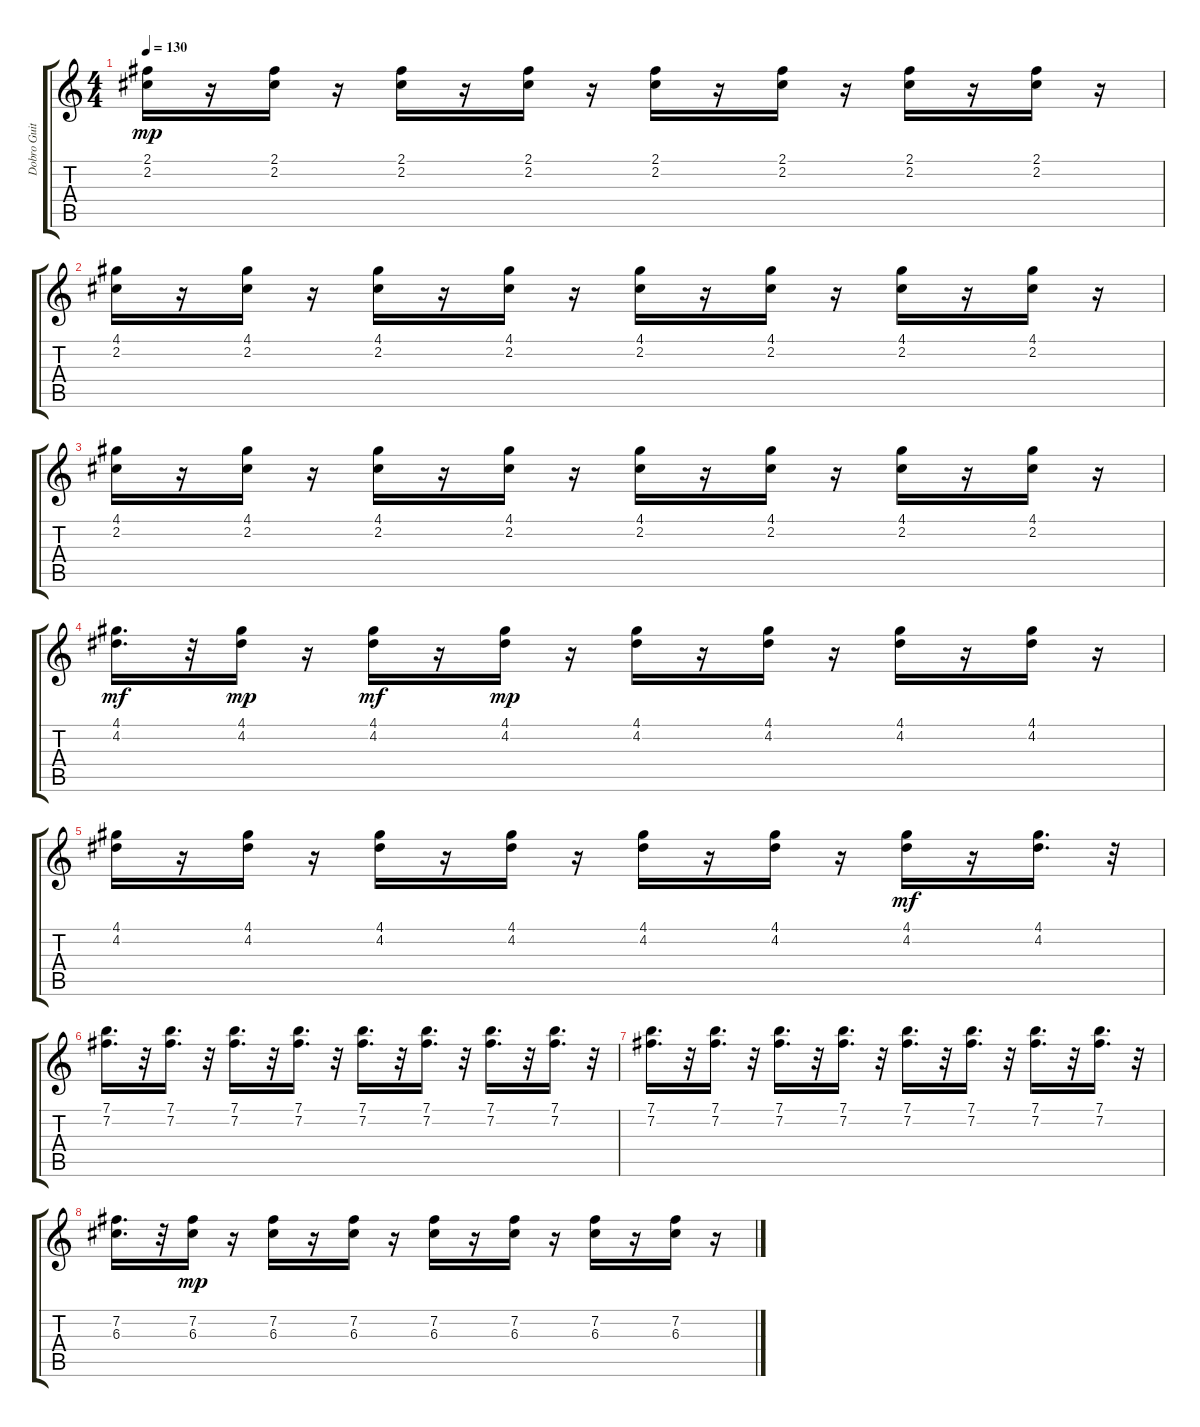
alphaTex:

\track ("Dobro Guitar" "Dobro Guit") {instrument banjo}
\staff {score tabs}
\tuning (E4 B3 G3 D3 A2 E2) {hide}
\displaytranspose 12
\ts (4 4)
\tempo 130
\clef g2
\ks c
(2.1 2.2).16{dy mp} r.16 (2.1 2.2).16 r.16 (2.1 2.2).16 r.16 (2.1 2.2).16 r.16 (2.1 2.2).16 r.16 (2.1 2.2).16 r.16 (2.1 2.2).16 r.16 (2.1 2.2).16 r.16 |
(4.1 2.2).16 r.16 (4.1 2.2).16 r.16 (4.1 2.2).16 r.16 (4.1 2.2).16 r.16 (4.1 2.2).16 r.16 (4.1 2.2).16 r.16 (4.1 2.2).16 r.16 (4.1 2.2).16 r.16 |
(4.1 2.2).16 r.16 (4.1 2.2).16 r.16 (4.1 2.2).16 r.16 (4.1 2.2).16 r.16 (4.1 2.2).16 r.16 (4.1 2.2).16 r.16 (4.1 2.2).16 r.16 (4.1 2.2).16 r.16 |
(4.1 4.2).16{d dy mf} r.32 (4.1 4.2).16{dy mp} r.16 (4.1 4.2).16{dy mf} r.16 (4.1 4.2).16{dy mp} r.16 (4.1 4.2).16 r.16 (4.1 4.2).16 r.16 (4.1 4.2).16 r.16 (4.1 4.2).16 r.16 |
(4.1 4.2).16 r.16 (4.1 4.2).16 r.16 (4.1 4.2).16 r.16 (4.1 4.2).16 r.16 (4.1 4.2).16 r.16 (4.1 4.2).16 r.16 (4.1 4.2).16{dy mf} r.16 (4.1 4.2).16{d} r.32 |
(7.1 7.2).16{d} r.32 (7.1 7.2).16{d} r.32 (7.1 7.2).16{d} r.32 (7.1 7.2).16{d} r.32 (7.1 7.2).16{d} r.32 (7.1 7.2).16{d} r.32 (7.1 7.2).16{d} r.32 (7.1 7.2).16{d} r.32 |
(7.1 7.2).16{d} r.32 (7.1 7.2).16{d} r.32 (7.1 7.2).16{d} r.32 (7.1 7.2).16{d} r.32 (7.1 7.2).16{d} r.32 (7.1 7.2).16{d} r.32 (7.1 7.2).16{d} r.32 (7.1 7.2).16{d} r.32 |
(7.2 6.3).16{d} r.32 (7.2 6.3).16{dy mp} r.16 (7.2 6.3).16 r.16 (7.2 6.3).16 r.16 (7.2 6.3).16 r.16 (7.2 6.3).16 r.16 (7.2 6.3).16 r.16 (7.2 6.3).16 r.16
